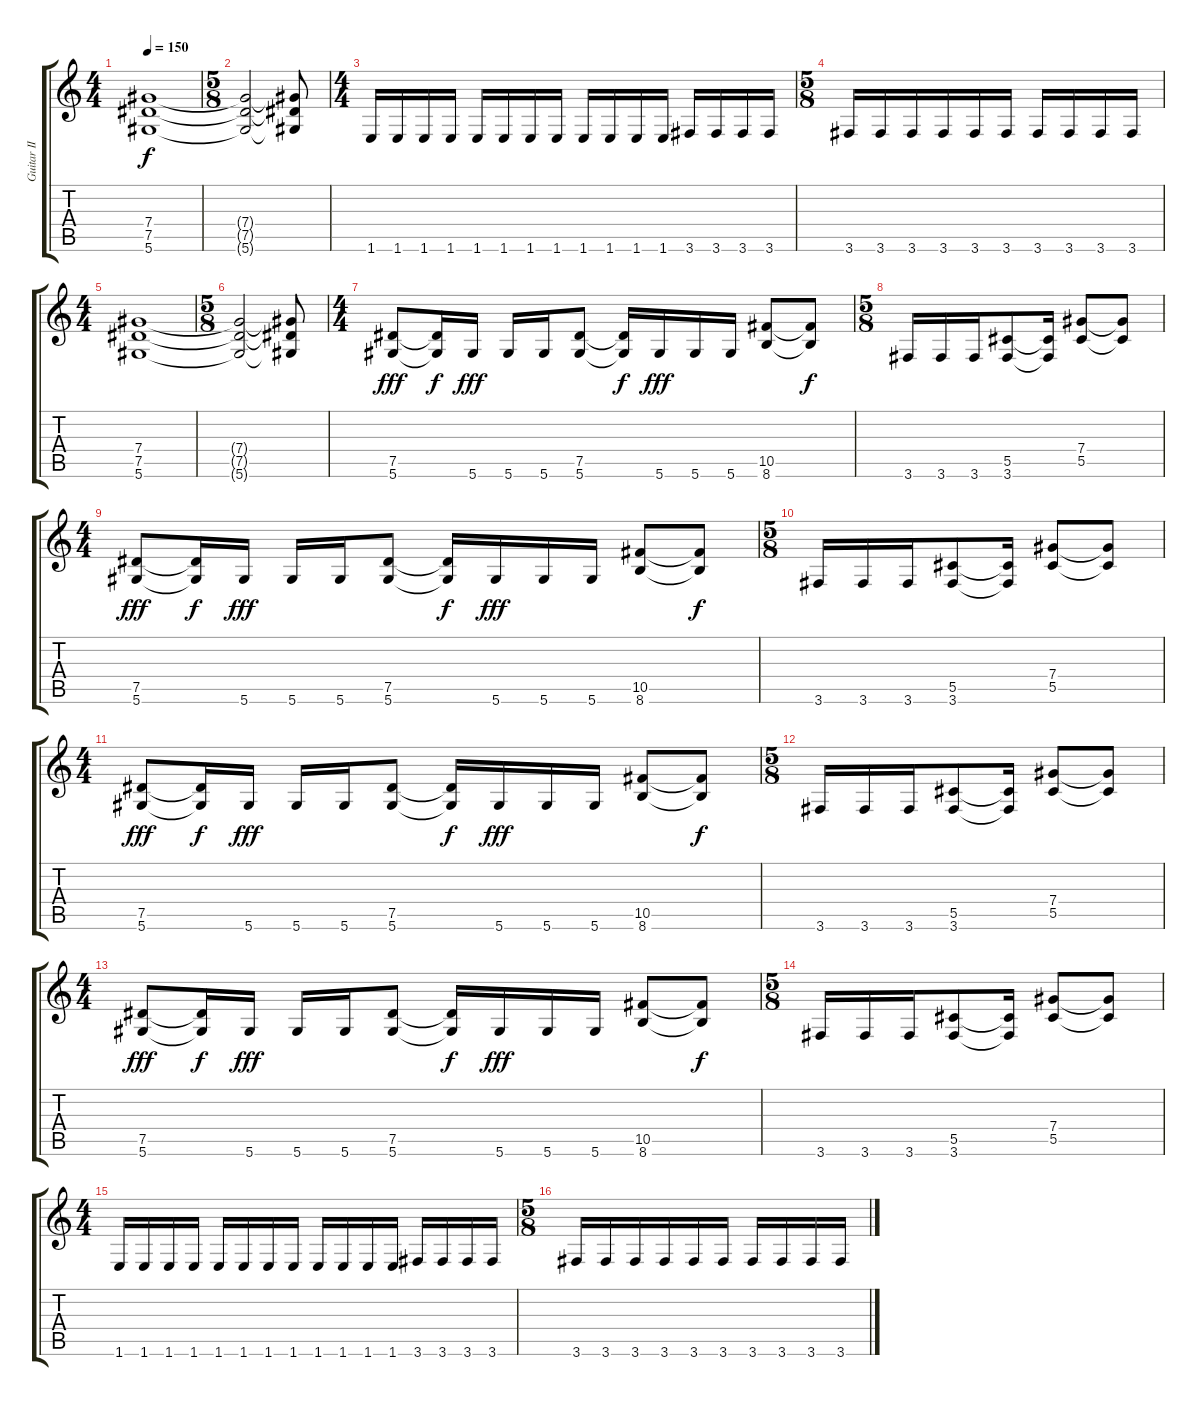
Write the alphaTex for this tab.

\track ("Guitar II" "Guitar II") {instrument distortionguitar}
\staff {score tabs}
\tuning (Eb4 Bb3 Gb3 Db3 Ab2 Eb2) {hide}
\ts (4 4)
\tempo 150
\clef g2
\ks c
(7.4 7.5 5.6).1{dy f} |
\ts (5 8)
(7.4{t} 7.5{t} 5.6{t}).2 (7.4{t} 7.5{t} 5.6{t}).8 |
\ts (4 4)
1.6.16 1.6.16 1.6.16 1.6.16 1.6.16 1.6.16 1.6.16 1.6.16 1.6.16 1.6.16 1.6.16 1.6.16 3.6.16 3.6.16 3.6.16 3.6.16 |
\ts (5 8)
3.6.16 3.6.16 3.6.16 3.6.16 3.6.16 3.6.16 3.6.16 3.6.16 3.6.16 3.6.16 |
\ts (4 4)
(7.4 7.5 5.6).1 |
\ts (5 8)
(7.4{t} 7.5{t} 5.6{t}).2 (7.4{t} 7.5{t} 5.6{t}).8 |
\ts (4 4)
(7.5 5.6).8{dy fff} (7.5{t} 5.6{t}).16{dy f} 5.6.16{dy fff} 5.6.16 5.6.16 (7.5 5.6).8 (7.5{t} 5.6{t}).16{dy f} 5.6.16{dy fff} 5.6.16 5.6.16 (10.5 8.6).8 (10.5{t} 8.6{t}).8{dy f} |
\ts (5 8)
3.6.16 3.6.16 3.6.16 (5.5 3.6).8 (5.5{t} 3.6{t}).16 (7.4 5.5).8 (7.4{t} 5.5{t}).8 |
\ts (4 4)
(7.5 5.6).8{dy fff} (7.5{t} 5.6{t}).16{dy f} 5.6.16{dy fff} 5.6.16 5.6.16 (7.5 5.6).8 (7.5{t} 5.6{t}).16{dy f} 5.6.16{dy fff} 5.6.16 5.6.16 (10.5 8.6).8 (10.5{t} 8.6{t}).8{dy f} |
\ts (5 8)
3.6.16 3.6.16 3.6.16 (5.5 3.6).8 (5.5{t} 3.6{t}).16 (7.4 5.5).8 (7.4{t} 5.5{t}).8 |
\ts (4 4)
(7.5 5.6).8{dy fff} (7.5{t} 5.6{t}).16{dy f} 5.6.16{dy fff} 5.6.16 5.6.16 (7.5 5.6).8 (7.5{t} 5.6{t}).16{dy f} 5.6.16{dy fff} 5.6.16 5.6.16 (10.5 8.6).8 (10.5{t} 8.6{t}).8{dy f} |
\ts (5 8)
3.6.16 3.6.16 3.6.16 (5.5 3.6).8 (5.5{t} 3.6{t}).16 (7.4 5.5).8 (7.4{t} 5.5{t}).8 |
\ts (4 4)
(7.5 5.6).8{dy fff} (7.5{t} 5.6{t}).16{dy f} 5.6.16{dy fff} 5.6.16 5.6.16 (7.5 5.6).8 (7.5{t} 5.6{t}).16{dy f} 5.6.16{dy fff} 5.6.16 5.6.16 (10.5 8.6).8 (10.5{t} 8.6{t}).8{dy f} |
\ts (5 8)
3.6.16 3.6.16 3.6.16 (5.5 3.6).8 (5.5{t} 3.6{t}).16 (7.4 5.5).8 (7.4{t} 5.5{t}).8 |
\ts (4 4)
1.6.16 1.6.16 1.6.16 1.6.16 1.6.16 1.6.16 1.6.16 1.6.16 1.6.16 1.6.16 1.6.16 1.6.16 3.6.16 3.6.16 3.6.16 3.6.16 |
\ts (5 8)
3.6.16 3.6.16 3.6.16 3.6.16 3.6.16 3.6.16 3.6.16 3.6.16 3.6.16 3.6.16
